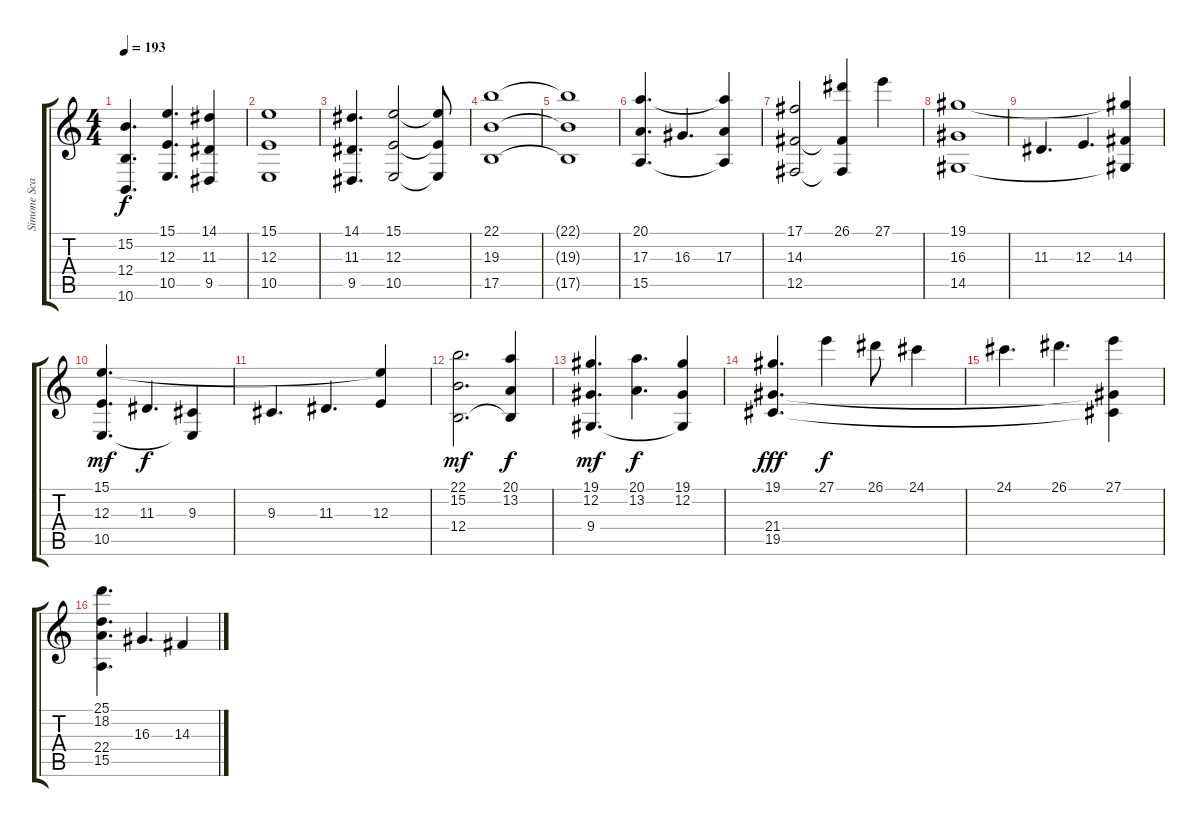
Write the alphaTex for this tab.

\track ("Simone Scazzocchio (Synth)" "Simone Sca") {instrument stringensemble1}
\staff {score tabs}
\tuning (Db4 Ab3 E3 B2 Gb2 Db2) {hide}
\ts (4 4)
\tempo 193
\clef g2
\ks c
(15.2 12.4 10.6).4{d dy f} (15.1 12.3 10.5).4{d} (14.1 11.3 9.5).4 |
(15.1 12.3 10.5).1 |
(14.1 11.3 9.5).4{d} (15.1 12.3 10.5).2 (15.1{t} 12.3{t} 10.5{t}).8 |
(22.1 19.3 17.5).1 |
(22.1{t} 19.3{t} 17.5{t}).1 |
(20.1 17.3 15.5).4{d} 16.3.4{d} (20.1{t} 17.3 15.5{t}).4 |
(17.1 14.3 12.5).2 (26.1 14.3{t} 12.5{t}).4 27.1.4 |
(19.1 16.3 14.5).1 |
11.3.4{d} 12.3.4{d} (19.1{t} 14.3 14.5{t}).4 |
(15.1 12.3 10.5).4{d dy mf} 11.3.4{d dy f} (9.3 10.5{t}).4 |
9.3.4{d} 11.3.4{d} (15.1{t} 12.3).4 |
(22.1 15.2 12.4).2{d dy mf} (20.1 13.2 12.4{t}).4{dy f} |
(19.1 12.2 9.4).4{d dy mf} (20.1 13.2).4{d dy f} (19.1 12.2 9.4{t}).4 |
(19.1 21.4 19.5).4{d dy fff} 27.1.4{dy f} 26.1.8 24.1.4 |
24.1.4{d} 26.1.4{d} (27.1 21.4{t} 19.5{t}).4 |
(25.1 18.2 22.4 15.5).4{d} 16.3.4{d} 14.3.4
